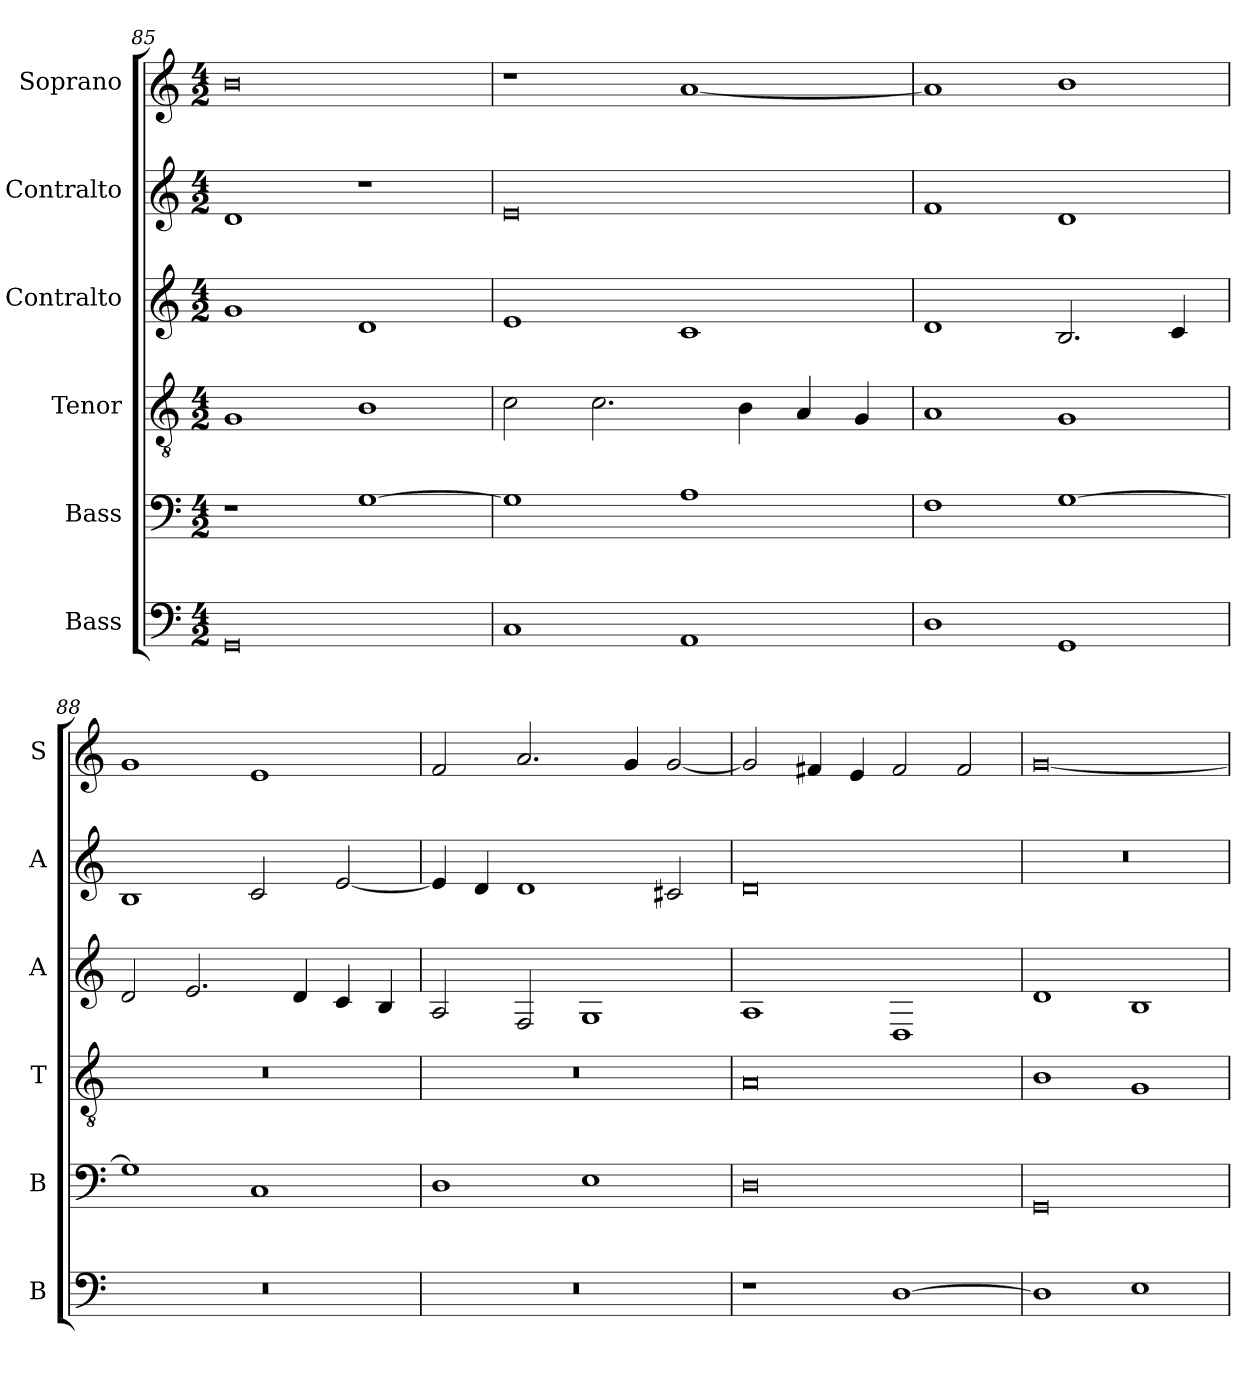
**kern	**kern	**kern	**kern	**kern	**kern
*part6	*part5	*part4	*part3	*part2	*part1
*staff6	*staff5	*staff4	*staff3	*staff2	*staff1
*I"Bass	*I"Bass	*I"Tenor	*I"Contralto	*I"Contralto	*I"Soprano
*I'B	*I'B	*I'T	*I'A	*I'A	*I'S
*clefF4	*clefF4	*clefGv2	*clefG2	*clefG2	*clefG2
*k[]	*k[]	*k[]	*k[]	*k[]	*k[]
*G:mix	*G:mix	*G:mix	*G:mix	*G:mix	*G:mix
*M4/2	*M4/2	*M4/2	*M4/2	*M4/2	*M4/2
=85	=85	=85	=85	=85	=85
0GG	1r	1G	1g	1d	0b
.	[1G	1B	1d	1r	.
=86	=86	=86	=86	=86	=86
1C	1G]	2c	1e	0e	1r
.	.	2.c	.	.	.
1AA	1A	.	1c	.	[1a
.	.	4B	.	.	.
.	.	4A	.	.	.
.	.	4G	.	.	.
=87	=87	=87	=87	=87	=87
1D	1F	1A	1d	1f	1a]
1GG	[1G	1G	2.B	1d	1b
.	.	.	4c	.	.
=88	=88	=88	=88	=88	=88
0r	1G]	0r	2d	1B	1g
.	.	.	2.e	.	.
.	1C	.	.	2c	1e
.	.	.	4d	.	.
.	.	.	4c	[2e	.
.	.	.	4B	.	.
=89	=89	=89	=89	=89	=89
0r	1D	0r	2A	4e]	2f
.	.	.	.	4d	.
.	.	.	2F	1d	2.a
.	1E	.	1G	.	.
.	.	.	.	.	4g
.	.	.	.	2c#X	[2g
=90	=90	=90	=90	=90	=90
1r	0D	0A	1A	0d	2g]
.	.	.	.	.	4f#X
.	.	.	.	.	4e
[1D	.	.	1D	.	2f#
.	.	.	.	.	2f#
=91	=91	=91	=91	=91	=91
1D]	0GG	1B	1d	0r	[0g
1E	.	1G	1B	.	.
=	=	=	=	=	=
*-	*-	*-	*-	*-	*-
